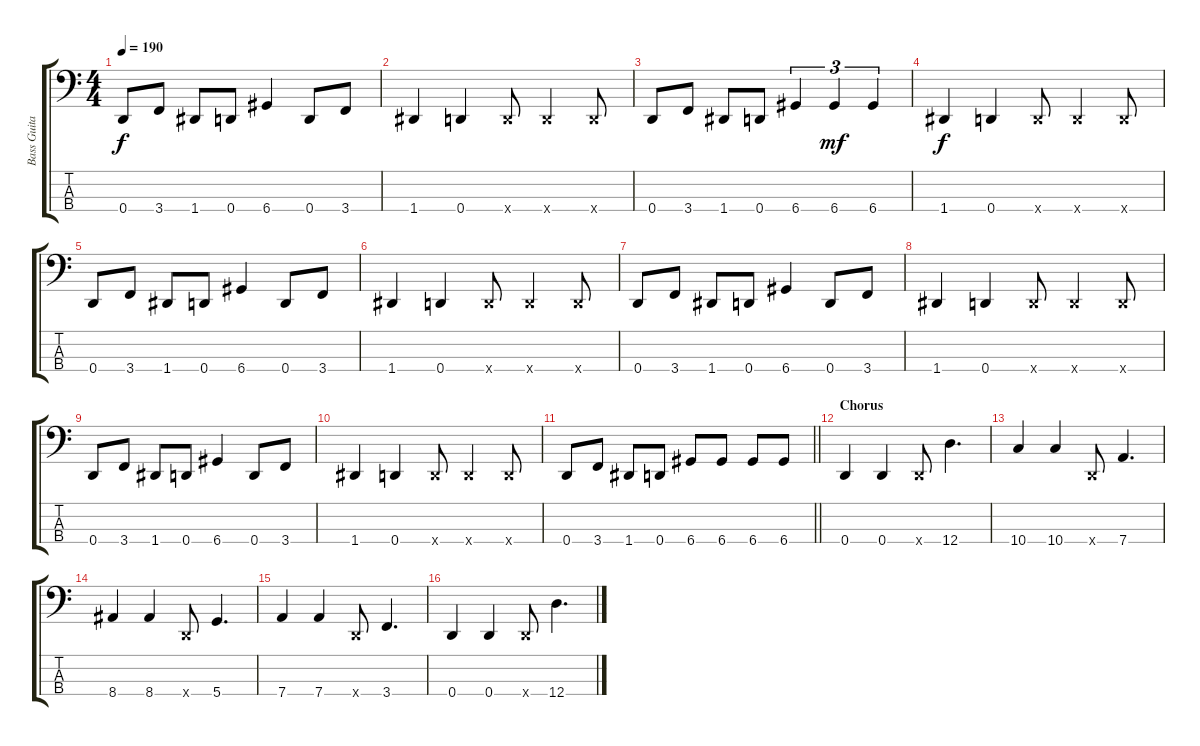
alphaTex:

\track ("Bass Guitar - Pheonix" "Bass Guita") {instrument electricbassfinger}
\staff {score tabs}
\tuning (G2 D2 A1 D1) {hide}
\ts (4 4)
\tempo 190
\clef f4
\ks c
0.4.8{dy f} 3.4.8 1.4.8 0.4.8 6.4.4 0.4.8 3.4.8 |
1.4.4 0.4.4 0.4{x}.8 0.4{x}.4 0.4{x}.8 |
0.4.8 3.4.8 1.4.8 0.4.8 6.4.4{tu (3 2)} 6.4.4{tu (3 2) dy mf} 6.4.4{tu (3 2)} |
1.4.4{dy f} 0.4.4 0.4{x}.8 0.4{x}.4 0.4{x}.8 |
0.4.8 3.4.8 1.4.8 0.4.8 6.4.4 0.4.8 3.4.8 |
1.4.4 0.4.4 0.4{x}.8 0.4{x}.4 0.4{x}.8 |
0.4.8 3.4.8 1.4.8 0.4.8 6.4.4 0.4.8 3.4.8 |
1.4.4 0.4.4 0.4{x}.8 0.4{x}.4 0.4{x}.8 |
0.4.8 3.4.8 1.4.8 0.4.8 6.4.4 0.4.8 3.4.8 |
1.4.4 0.4.4 0.4{x}.8 0.4{x}.4 0.4{x}.8 |
\barLineRight lightlight
0.4.8 3.4.8 1.4.8 0.4.8 6.4.8 6.4.8 6.4.8 6.4.8 |
\section ("" "Chorus")
0.4.4 0.4.4 0.4{x}.8 12.4.4{d} |
10.4.4 10.4.4 0.4{x}.8 7.4.4{d} |
8.4.4 8.4.4 0.4{x}.8 5.4.4{d} |
7.4.4 7.4.4 0.4{x}.8 3.4.4{d} |
0.4.4 0.4.4 0.4{x}.8 12.4.4{d}
